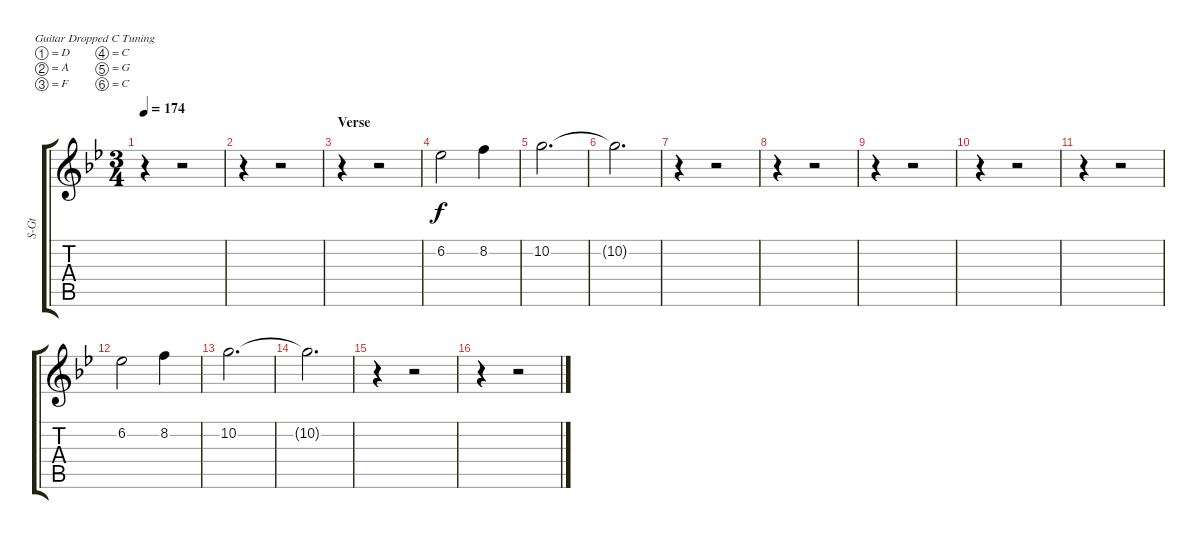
\bracketExtendMode groupsimilarinstruments
\track ("Howard Jones" "S-Gt") {instrument oboe}
\staff {score tabs}
\tuning (D4 A3 F3 C3 G2 C2)
\displaytranspose 12
\ts (3 4)
\tempo 174
\clef g2
\ks bb
r.4{dy f} r.2 |
r.4 r.2 |
\section ("" "Verse")
r.4 r.2 |
6.2{acc forcenatural}.2 8.2{acc forcenatural}.4 |
10.2{acc forcenatural}.2{d} |
10.2{t acc forcenatural}.2{d} |
r.4 r.2 |
r.4 r.2 |
r.4 r.2 |
r.4 r.2 |
r.4 r.2 |
6.2{acc forcenatural}.2 8.2{acc forcenatural}.4 |
10.2{acc forcenatural}.2{d} |
10.2{t acc forcenatural}.2{d} |
r.4 r.2 |
r.4 r.2
